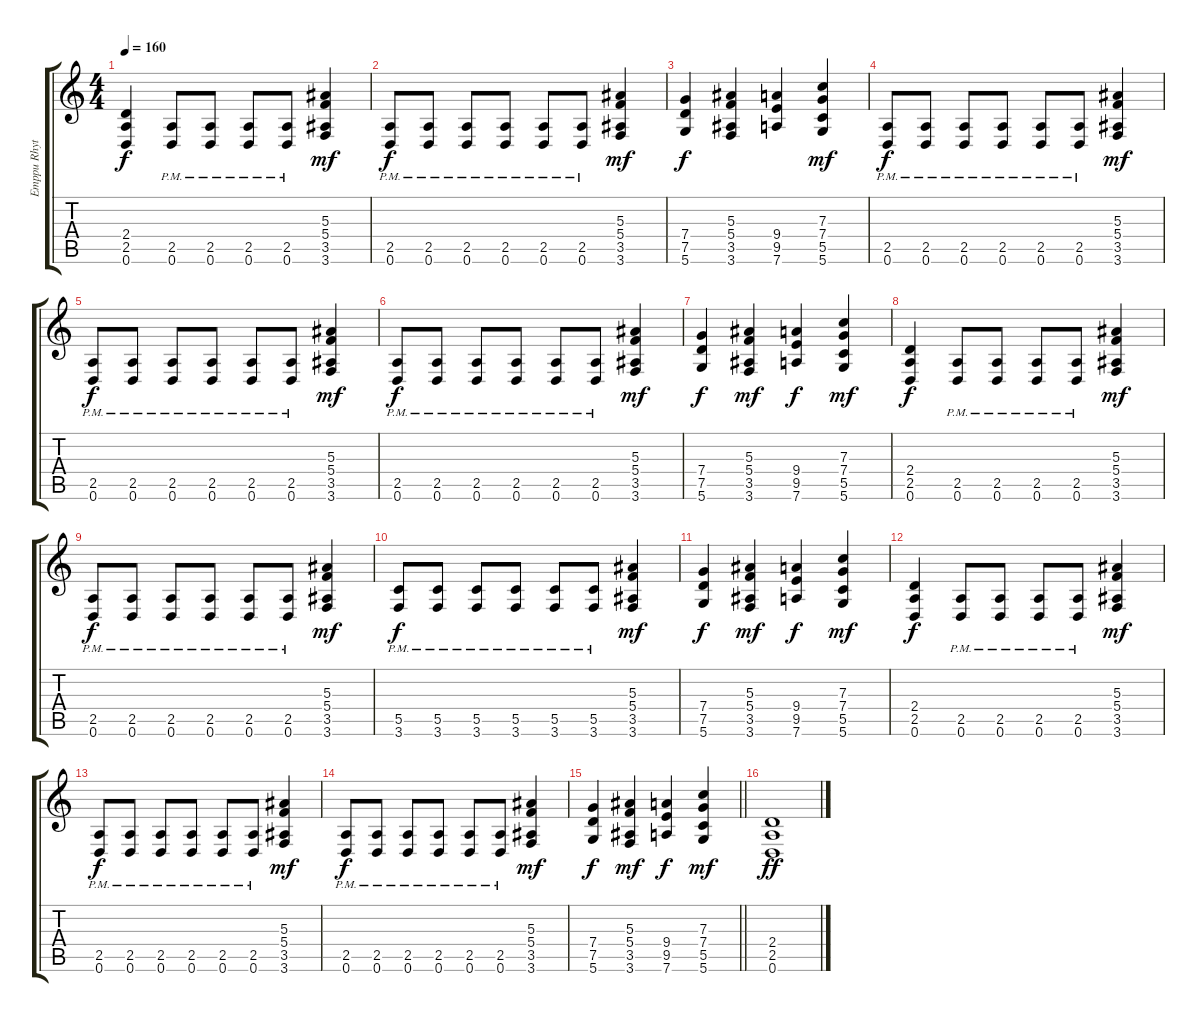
\track ("Emppu Rhythm" "Emppu Rhyt") {instrument distortionguitar}
\staff {score tabs}
\tuning (D4 A3 F3 C3 G2 D2) {hide}
\ts (4 4)
\tempo 160
\clef g2
\ks c
(2.4 2.5 0.6).4{dy f} (2.5{pm} 0.6{pm}).8 (2.5{pm} 0.6{pm}).8 (2.5{pm} 0.6{pm}).8 (2.5{pm} 0.6{pm}).8 (5.3 5.4 3.5 3.6).4{dy mf} |
(2.5{pm} 0.6{pm}).8{dy f} (2.5{pm} 0.6{pm}).8 (2.5{pm} 0.6{pm}).8 (2.5{pm} 0.6{pm}).8 (2.5{pm} 0.6{pm}).8 (2.5{pm} 0.6{pm}).8 (5.3 5.4 3.5 3.6).4{dy mf} |
(7.4 7.5 5.6).4{dy f} (5.3 5.4 3.5 3.6).4 (9.4 9.5 7.6).4 (7.3 7.4 5.5 5.6).4{dy mf} |
(2.5{pm} 0.6{pm}).8{dy f} (2.5{pm} 0.6{pm}).8 (2.5{pm} 0.6{pm}).8 (2.5{pm} 0.6{pm}).8 (2.5{pm} 0.6{pm}).8 (2.5{pm} 0.6{pm}).8 (5.3 5.4 3.5 3.6).4{dy mf} |
(2.5{pm} 0.6{pm}).8{dy f} (2.5{pm} 0.6{pm}).8 (2.5{pm} 0.6{pm}).8 (2.5{pm} 0.6{pm}).8 (2.5{pm} 0.6{pm}).8 (2.5{pm} 0.6{pm}).8 (5.3 5.4 3.5 3.6).4{dy mf} |
(2.5{pm} 0.6{pm}).8{dy f} (2.5{pm} 0.6{pm}).8 (2.5{pm} 0.6{pm}).8 (2.5{pm} 0.6{pm}).8 (2.5{pm} 0.6{pm}).8 (2.5{pm} 0.6{pm}).8 (5.3 5.4 3.5 3.6).4{dy mf} |
(7.4 7.5 5.6).4{dy f} (5.3 5.4 3.5 3.6).4{dy mf} (9.4 9.5 7.6).4{dy f} (7.3 7.4 5.5 5.6).4{dy mf} |
(2.4 2.5 0.6).4{dy f} (2.5{pm} 0.6{pm}).8 (2.5{pm} 0.6{pm}).8 (2.5{pm} 0.6{pm}).8 (2.5{pm} 0.6{pm}).8 (5.3 5.4 3.5 3.6).4{dy mf} |
(2.5{pm} 0.6{pm}).8{dy f} (2.5{pm} 0.6{pm}).8 (2.5{pm} 0.6{pm}).8 (2.5{pm} 0.6{pm}).8 (2.5{pm} 0.6{pm}).8 (2.5{pm} 0.6{pm}).8 (5.3 5.4 3.5 3.6).4{dy mf} |
(5.5{pm} 3.6{pm}).8{dy f} (5.5{pm} 3.6{pm}).8 (5.5{pm} 3.6{pm}).8 (5.5{pm} 3.6{pm}).8 (5.5{pm} 3.6{pm}).8 (5.5{pm} 3.6{pm}).8 (5.3 5.4 3.5 3.6).4{dy mf} |
(7.4 7.5 5.6).4{dy f} (5.3 5.4 3.5 3.6).4{dy mf} (9.4 9.5 7.6).4{dy f} (7.3 7.4 5.5 5.6).4{dy mf} |
(2.4 2.5 0.6).4{dy f} (2.5{pm} 0.6{pm}).8 (2.5{pm} 0.6{pm}).8 (2.5{pm} 0.6{pm}).8 (2.5{pm} 0.6{pm}).8 (5.3 5.4 3.5 3.6).4{dy mf} |
(2.5{pm} 0.6{pm}).8{dy f} (2.5{pm} 0.6{pm}).8 (2.5{pm} 0.6{pm}).8 (2.5{pm} 0.6{pm}).8 (2.5{pm} 0.6{pm}).8 (2.5{pm} 0.6{pm}).8 (5.3 5.4 3.5 3.6).4{dy mf} |
(2.5{pm} 0.6{pm}).8{dy f} (2.5{pm} 0.6{pm}).8 (2.5{pm} 0.6{pm}).8 (2.5{pm} 0.6{pm}).8 (2.5{pm} 0.6{pm}).8 (2.5{pm} 0.6{pm}).8 (5.3 5.4 3.5 3.6).4{dy mf} |
\barLineRight lightlight
(7.4 7.5 5.6).4{dy f} (5.3 5.4 3.5 3.6).4{dy mf} (9.4 9.5 7.6).4{dy f} (7.3 7.4 5.5 5.6).4{dy mf} |
(2.4 2.5 0.6).1{dy ff}
